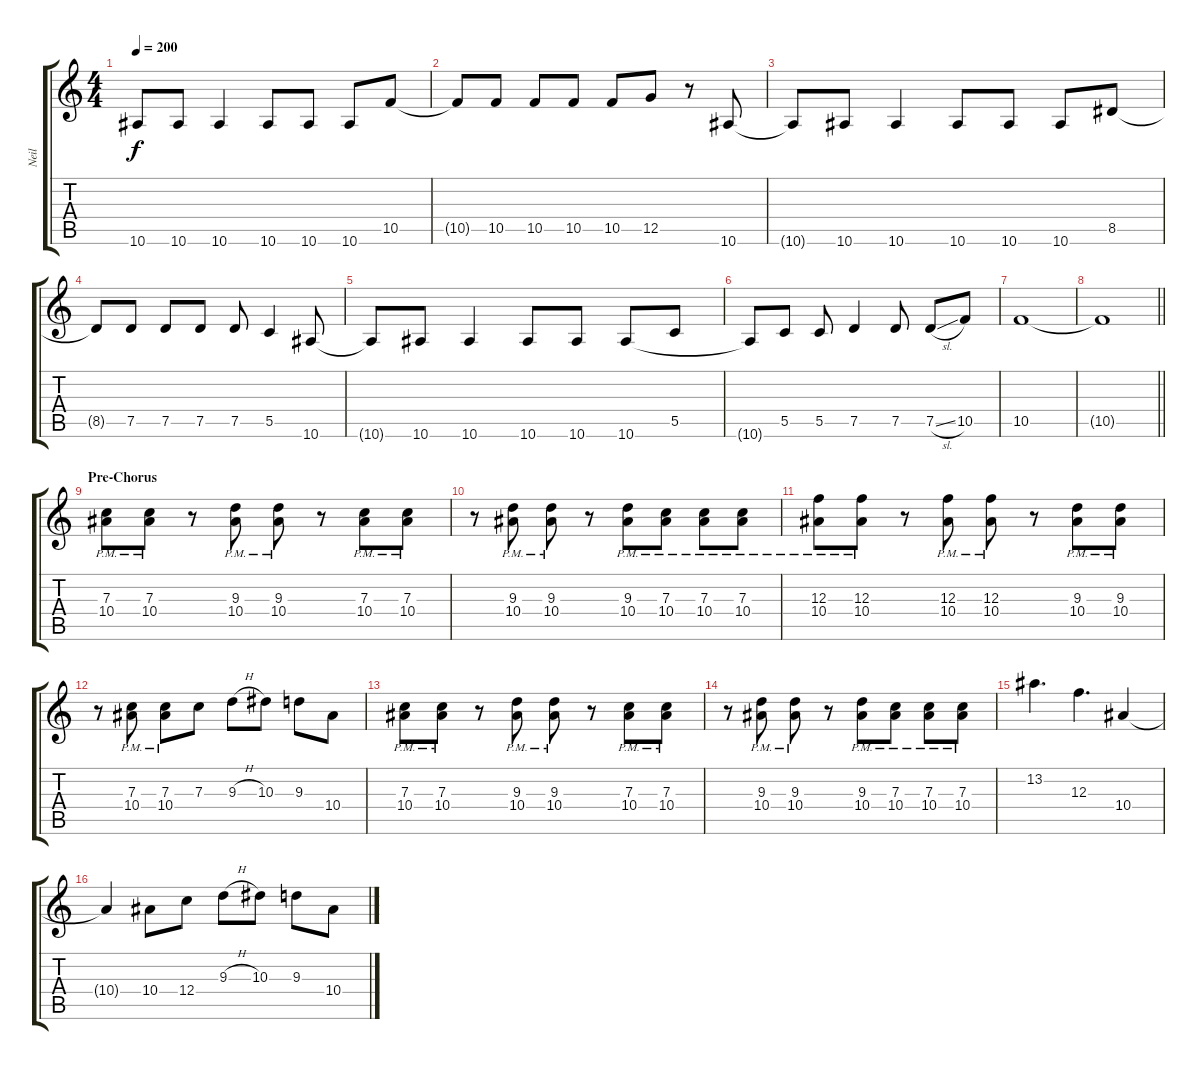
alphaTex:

\track ("Neil" "Neil") {instrument distortionguitar}
\staff {score tabs}
\tuning (D4 A3 F3 C3 G2 C2) {hide}
\ts (4 4)
\tempo 200
\clef g2
\ks c
10.6{t}.8{dy f} 10.6.8 10.6.4 10.6.8 10.6.8 10.6.8 10.5.8 |
10.5{t}.8 10.5.8 10.5.8 10.5.8 10.5.8 12.5.8 r.8 10.6.8 |
10.6{t}.8 10.6.8 10.6.4 10.6.8 10.6.8 10.6.8 8.5.8 |
8.5{t}.8 7.5.8 7.5.8 7.5.8 7.5.8 5.5.4 10.6.8 |
10.6{t}.8 10.6.8 10.6.4 10.6.8 10.6.8 10.6.8 5.5.8 |
10.6{t}.8 5.5.8 5.5.8 7.5.4 7.5.8 7.5{sl}.8 10.5.8 |
10.5.1 |
\barLineRight lightlight
10.5{t}.1 |
\section ("" "Pre-Chorus")
(7.3{pm} 10.4{pm}).8 (7.3{pm} 10.4{pm}).8 r.8 (9.3{pm} 10.4{pm}).8 (9.3{pm} 10.4{pm}).8 r.8 (7.3{pm} 10.4{pm}).8 (7.3{pm} 10.4{pm}).8 |
r.8 (9.3{pm} 10.4{pm}).8 (9.3{pm} 10.4{pm}).8 r.8 (9.3{pm} 10.4{pm}).8 (7.3{pm} 10.4{pm}).8 (7.3{pm} 10.4{pm}).8 (7.3{pm} 10.4{pm}).8 |
(12.3{pm} 10.4{pm}).8 (12.3{pm} 10.4{pm}).8 r.8 (12.3{pm} 10.4{pm}).8 (12.3{pm} 10.4{pm}).8 r.8 (9.3{pm} 10.4{pm}).8 (9.3{pm} 10.4{pm}).8 |
r.8 (7.3{pm} 10.4{pm}).8 (7.3{pm} 10.4{pm}).8 7.3.8 9.3{h}.8 10.3.8 9.3.8 10.4.8 |
(7.3{pm} 10.4{pm}).8 (7.3{pm} 10.4{pm}).8 r.8 (9.3{pm} 10.4{pm}).8 (9.3{pm} 10.4{pm}).8 r.8 (7.3{pm} 10.4{pm}).8 (7.3{pm} 10.4{pm}).8 |
r.8 (9.3{pm} 10.4{pm}).8 (9.3{pm} 10.4{pm}).8 r.8 (9.3{pm} 10.4{pm}).8 (7.3{pm} 10.4{pm}).8 (7.3{pm} 10.4{pm}).8 (7.3{pm} 10.4{pm}).8 |
13.2.4{d} 12.3.4{d} 10.4.4 |
10.4{t}.4 10.4.8 12.4.8 9.3{h}.8 10.3.8 9.3.8 10.4.8
